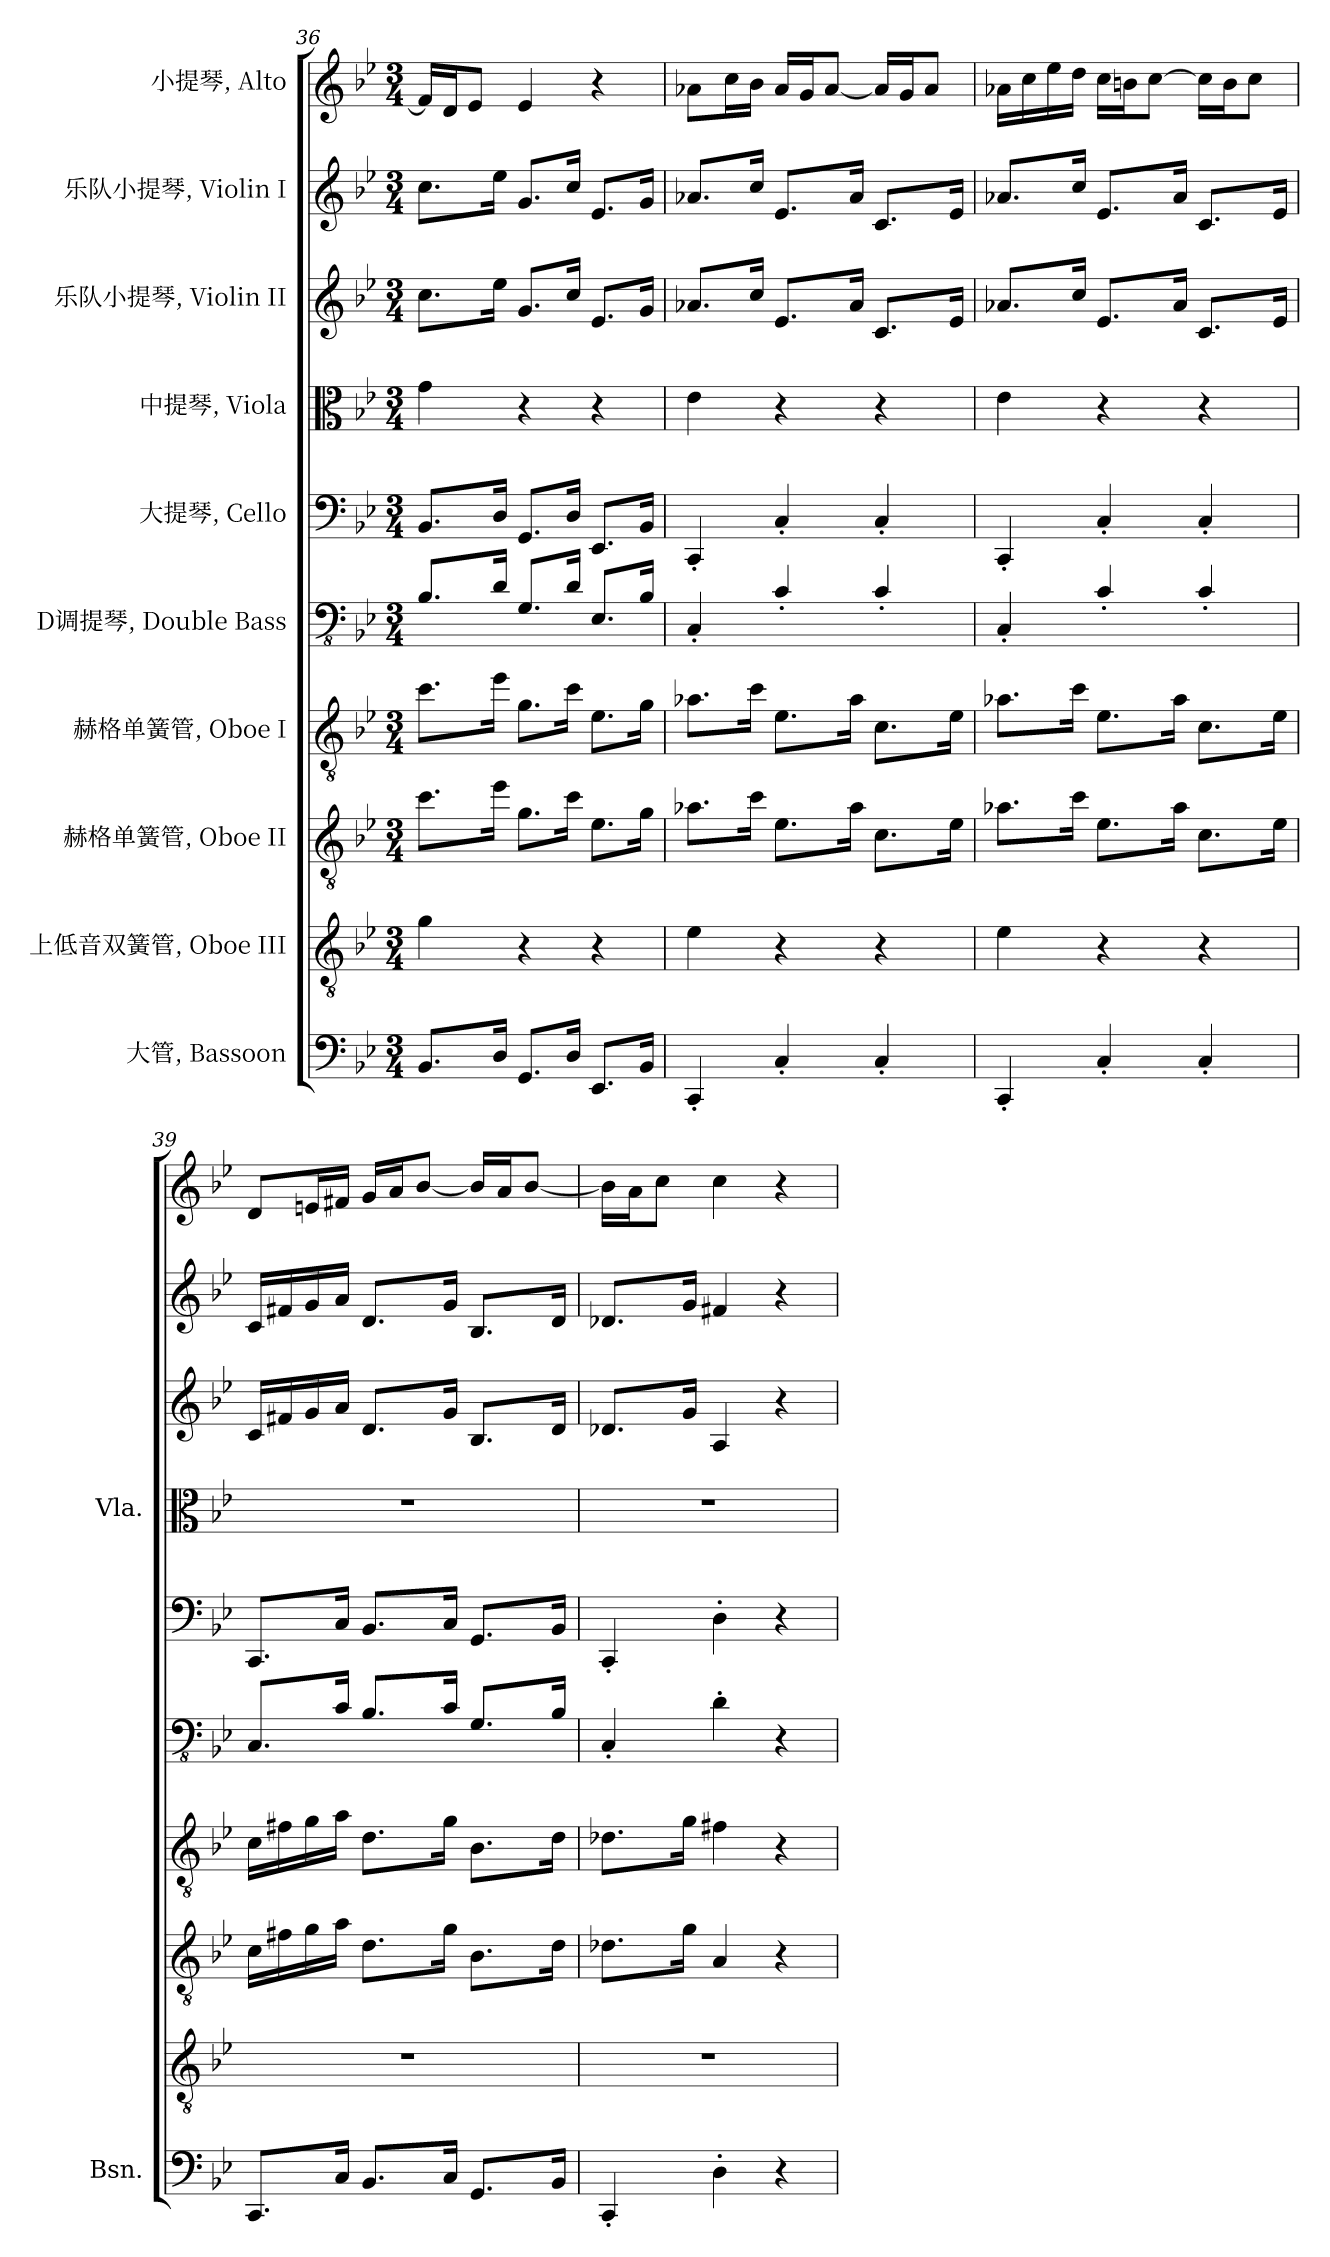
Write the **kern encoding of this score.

**kern	**kern	**kern	**kern	**kern	**kern	**kern	**kern	**kern	**kern
*part10	*part9	*part8	*part7	*part6	*part5	*part4	*part3	*part2	*part1
*staff10	*staff9	*staff8	*staff7	*staff6	*staff5	*staff4	*staff3	*staff2	*staff1
*I"大管, Bassoon	*I"上低音双簧管, Oboe III	*I"赫格单簧管, Oboe II	*I"赫格单簧管, Oboe I	*I"D调提琴, Double Bass	*I"大提琴, Cello	*I"中提琴, Viola	*I"乐队小提琴, Violin II	*I"乐队小提琴, Violin I	*I"小提琴, Alto
*I'Bsn.	*	*	*	*	*	*I'Vla.	*	*	*
!!LO:PB:g=z
*clefF4	*clefGv2	*clefGv2	*clefGv2	*clefFv4	*clefF4	*clefC3	*clefG2	*clefG2	*clefG2
*	*	*	*	*ITrd7c12	*	*	*	*	*
*k[b-e-]	*k[b-e-]	*k[b-e-]	*k[b-e-]	*k[b-e-]	*k[b-e-]	*k[b-e-]	*k[b-e-]	*k[b-e-]	*k[b-e-]
*M3/4	*M3/4	*M3/4	*M3/4	*M3/4	*M3/4	*M3/4	*M3/4	*M3/4	*M3/4
=36	=36	=36	=36	=36	=36	=36	=36	=36	=36
8.BB-/L	4g\	8.cc\L	8.cc\L	8.BBB-/L	8.BB-/L	4g\	8.cc\L	8.cc\L	16f/LL]
.	.	.	.	.	.	.	.	.	16d/J
.	.	.	.	.	.	.	.	.	8e-/J
16D/Jk	.	16ee-\Jk	16ee-\Jk	16DD/Jk	16D/Jk	.	16ee-\Jk	16ee-\Jk	.
8.GG/L	4r	8.g\L	8.g\L	8.GGG/L	8.GG/L	4r	8.g/L	8.g/L	4e-/
16D/Jk	.	16cc\Jk	16cc\Jk	16DD/Jk	16D/Jk	.	16cc/Jk	16cc/Jk	.
8.EE-/L	4r	8.e-\L	8.e-\L	8.EEE-/L	8.EE-/L	4r	8.e-/L	8.e-/L	4r
16BB-/Jk	.	16g\Jk	16g\Jk	16BBB-/Jk	16BB-/Jk	.	16g/Jk	16g/Jk	.
=37	=37	=37	=37	=37	=37	=37	=37	=37	=37
4CC'/	4e-\	8.a-X\L	8.a-X\L	4CCC'/	4CC'/	4e-\	8.a-X/L	8.a-X/L	8a-X\L
.	.	.	.	.	.	.	.	.	16cc\L
.	.	16cc\Jk	16cc\Jk	.	.	.	16cc/Jk	16cc/Jk	16b-\JJ
4C'/	4r	8.e-\L	8.e-\L	4CC'/	4C'/	4r	8.e-/L	8.e-/L	16a-/LL
.	.	.	.	.	.	.	.	.	16g/J
.	.	.	.	.	.	.	.	.	[8a-/J
.	.	16a-\Jk	16a-\Jk	.	.	.	16a-/Jk	16a-/Jk	.
4C'/	4r	8.c\L	8.c\L	4CC'/	4C'/	4r	8.c/L	8.c/L	16a-/LL]
.	.	.	.	.	.	.	.	.	16g/J
.	.	.	.	.	.	.	.	.	8a-/J
.	.	16e-\Jk	16e-\Jk	.	.	.	16e-/Jk	16e-/Jk	.
=38	=38	=38	=38	=38	=38	=38	=38	=38	=38
4CC'/	4e-\	8.a-X\L	8.a-X\L	4CCC'/	4CC'/	4e-\	8.a-X/L	8.a-X/L	16a-X\LL
.	.	.	.	.	.	.	.	.	16cc\
.	.	.	.	.	.	.	.	.	16ee-\
.	.	16cc\Jk	16cc\Jk	.	.	.	16cc/Jk	16cc/Jk	16dd\JJ
4C'/	4r	8.e-\L	8.e-\L	4CC'/	4C'/	4r	8.e-/L	8.e-/L	16cc\LL
.	.	.	.	.	.	.	.	.	16bn\J
.	.	.	.	.	.	.	.	.	[8cc\J
.	.	16a-\Jk	16a-\Jk	.	.	.	16a-/Jk	16a-/Jk	.
4C'/	4r	8.c\L	8.c\L	4CC'/	4C'/	4r	8.c/L	8.c/L	16cc\LL]
.	.	.	.	.	.	.	.	.	16b\J
.	.	.	.	.	.	.	.	.	8cc\J
.	.	16e-\Jk	16e-\Jk	.	.	.	16e-/Jk	16e-/Jk	.
=39	=39	=39	=39	=39	=39	=39	=39	=39	=39
8.CC/L	2.r	16c\LL	16c\LL	8.CCC/L	8.CC/L	2.r	16c/LL	16c/LL	8d/L
.	.	16f#X\	16f#X\	.	.	.	16f#X/	16f#X/	.
.	.	16g\	16g\	.	.	.	16g/	16g/	16en/L
16C/Jk	.	16a\JJ	16a\JJ	16CC/Jk	16C/Jk	.	16a/JJ	16a/JJ	16f#X/JJ
8.BB-/L	.	8.d\L	8.d\L	8.BBB-/L	8.BB-/L	.	8.d/L	8.d/L	16g/LL
.	.	.	.	.	.	.	.	.	16a/J
.	.	.	.	.	.	.	.	.	[8b-/J
16C/Jk	.	16g\Jk	16g\Jk	16CC/Jk	16C/Jk	.	16g/Jk	16g/Jk	.
8.GG/L	.	8.B-\L	8.B-\L	8.GGG/L	8.GG/L	.	8.B-/L	8.B-/L	16b-/LL]
.	.	.	.	.	.	.	.	.	16a/J
.	.	.	.	.	.	.	.	.	[8b-/J
16BB-/Jk	.	16d\Jk	16d\Jk	16BBB-/Jk	16BB-/Jk	.	16d/Jk	16d/Jk	.
!!LO:PB:g=z
=40	=40	=40	=40	=40	=40	=40	=40	=40	=40
4CC'/	2.r	8.d-X\L	8.d-X\L	4CCC'/	4CC'/	2.r	8.d-X/L	8.d-X/L	16b-\LL]
.	.	.	.	.	.	.	.	.	16a\J
.	.	.	.	.	.	.	.	.	8cc\J
.	.	16g\Jk	16g\Jk	.	.	.	16g/Jk	16g/Jk	.
4D'\	.	4A/	4f#X\	4DD'\	4D'\	.	4A/	4f#X/	4cc\
4r	.	4r	4r	4r	4r	.	4r	4r	4r
=	=	=	=	=	=	=	=	=	=
*-	*-	*-	*-	*-	*-	*-	*-	*-	*-
